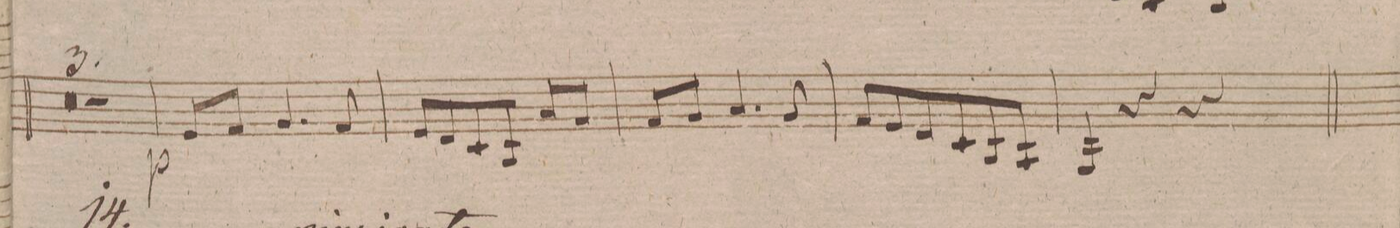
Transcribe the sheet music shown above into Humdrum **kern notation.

**kern	**dynam
*I"Violino 2do	*
*clefG2	*
*k[f#c#g#d#]	*
*M3/4	*
1.r	.
=161	=161
=162	=162
2.r	.
=163	=163
8eL	p
8f#J	.
4.g#	.
8f#	.
=164	=164
8eL	.
8d#	.
8c#	.
8BJ	.
8aL	.
8g#J	.
=165	=165
8f#L	.
8g#J	.
4.a	.
8g#	.
=166	=166
8f#L	.
8e	.
8d#	.
8c#	.
8B	.
8AJ	.
=167	=167
4G#	.
4r	.
4r	.
=168	=168
*-	*-
